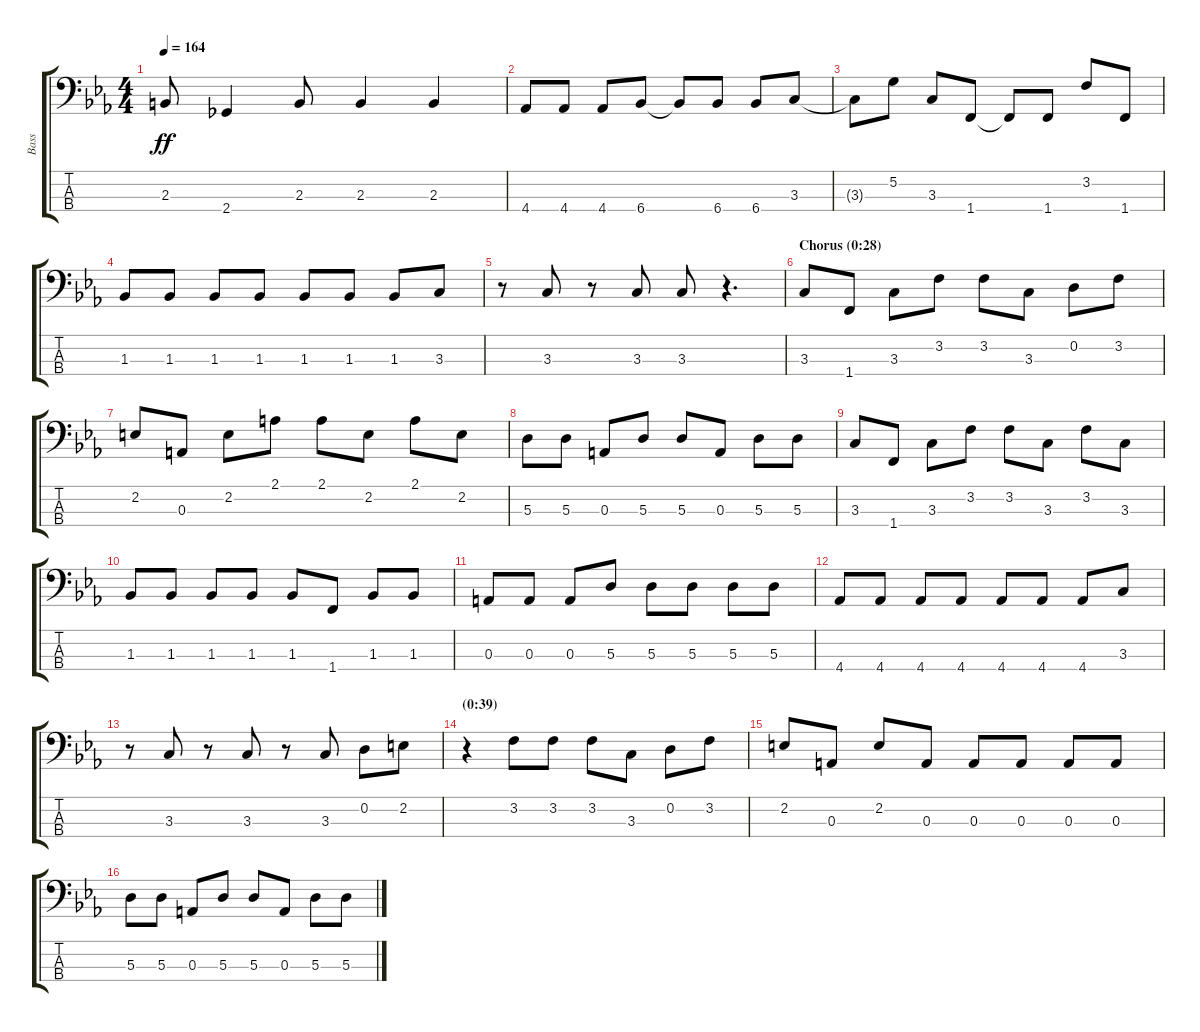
\track ("Bass" "Bass") {instrument electricbassfinger}
\staff {score tabs}
\tuning (G2 D2 A1 E1) {hide}
\ts (4 4)
\tempo 164
\clef f4
\ks eb
2.3{t}.8{dy ff} 2.4.4 2.3.8 2.3.4 2.3.4 |
4.4.8 4.4.8 4.4.8 6.4.8 6.4{t}.8 6.4.8 6.4.8 3.3.8 |
3.3{t}.8 5.2.8 3.3.8 1.4.8 1.4{t}.8 1.4.8 3.2.8 1.4.8 |
1.3.8 1.3.8 1.3.8 1.3.8 1.3.8 1.3.8 1.3.8 3.3.8 |
r.8 3.3.8 r.8 3.3.8 3.3.8 r.4{d} |
\section ("" "Chorus (0:28)")
3.3.8 1.4.8 3.3.8 3.2.8 3.2.8 3.3.8 0.2.8 3.2.8 |
2.2.8 0.3.8 2.2.8 2.1.8 2.1.8 2.2.8 2.1.8 2.2.8 |
5.3.8 5.3.8 0.3.8 5.3.8 5.3.8 0.3.8 5.3.8 5.3.8 |
3.3.8 1.4.8 3.3.8 3.2.8 3.2.8 3.3.8 3.2.8 3.3.8 |
1.3.8 1.3.8 1.3.8 1.3.8 1.3.8 1.4.8 1.3.8 1.3.8 |
0.3.8 0.3.8 0.3.8 5.3.8 5.3.8 5.3.8 5.3.8 5.3.8 |
4.4.8 4.4.8 4.4.8 4.4.8 4.4.8 4.4.8 4.4.8 3.3.8 |
r.8 3.3.8 r.8 3.3.8 r.8 3.3.8 0.2.8 2.2.8 |
\section ("" "(0:39)")
r.4 3.2.8 3.2.8 3.2.8 3.3.8 0.2.8 3.2.8 |
2.2.8 0.3.8 2.2.8 0.3.8 0.3.8 0.3.8 0.3.8 0.3.8 |
5.3.8 5.3.8 0.3.8 5.3.8 5.3.8 0.3.8 5.3.8 5.3.8
